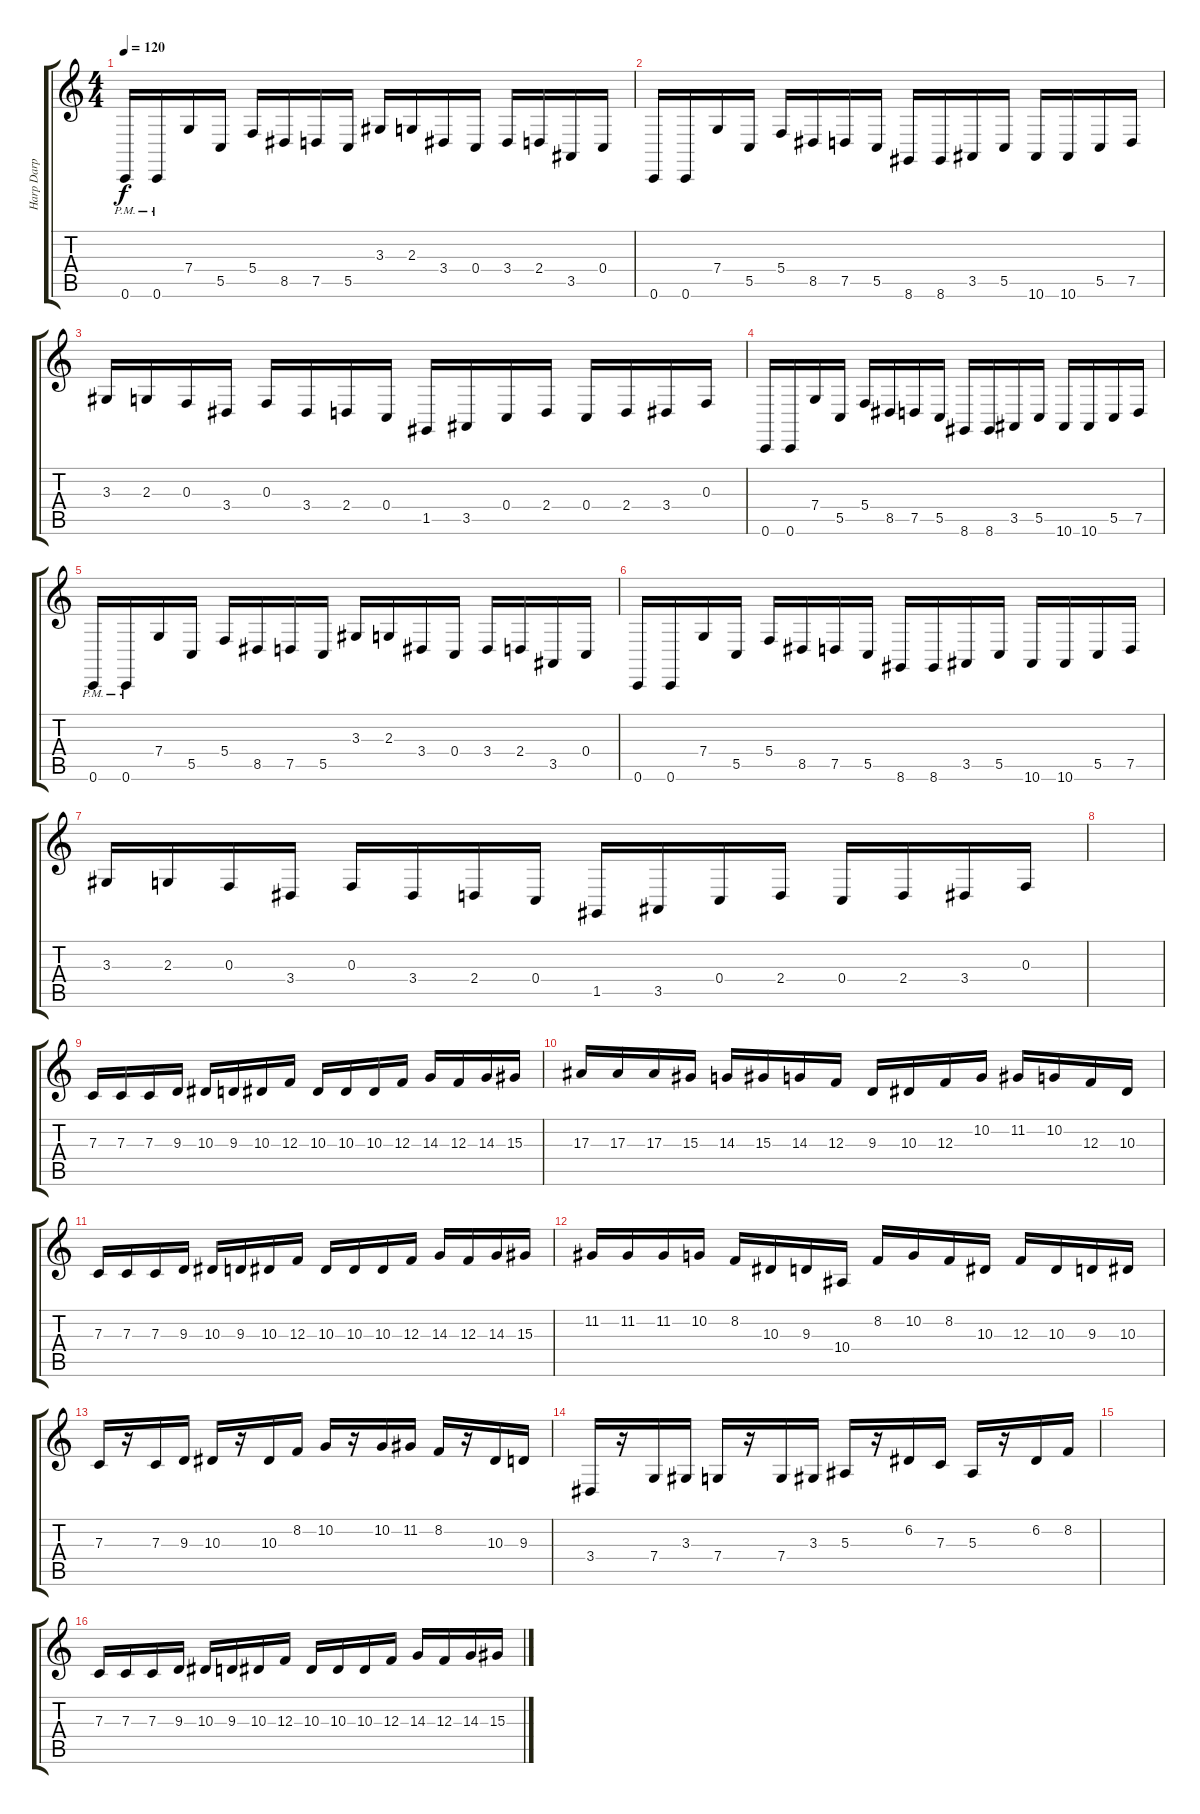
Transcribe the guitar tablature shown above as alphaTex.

\track ("Harp Darp" "Harp Darp") {instrument harpsichord}
\staff {score tabs}
\tuning (D4 A3 F3 C3 G2 C2) {hide}
\ts (4 4)
\tempo 120
\clef g2
\ks c
0.6{pm}.16{dy f} 0.6{pm}.16 7.4.16 5.5.16 5.4.16 8.5.16 7.5.16 5.5.16 3.3.16 2.3.16 3.4.16 0.4.16 3.4.16 2.4.16 3.5.16 0.4.16 |
0.6.16 0.6.16 7.4.16 5.5.16 5.4.16 8.5.16 7.5.16 5.5.16 8.6.16 8.6.16 3.5.16 5.5.16 10.6.16 10.6.16 5.5.16 7.5.16 |
3.3.16 2.3.16 0.3.16 3.4.16 0.3.16 3.4.16 2.4.16 0.4.16 1.5.16 3.5.16 0.4.16 2.4.16 0.4.16 2.4.16 3.4.16 0.3.16 |
0.6.16 0.6.16 7.4.16 5.5.16 5.4.16 8.5.16 7.5.16 5.5.16 8.6.16 8.6.16 3.5.16 5.5.16 10.6.16 10.6.16 5.5.16 7.5.16 |
0.6{pm}.16 0.6{pm}.16 7.4.16 5.5.16 5.4.16 8.5.16 7.5.16 5.5.16 3.3.16 2.3.16 3.4.16 0.4.16 3.4.16 2.4.16 3.5.16 0.4.16 |
0.6.16 0.6.16 7.4.16 5.5.16 5.4.16 8.5.16 7.5.16 5.5.16 8.6.16 8.6.16 3.5.16 5.5.16 10.6.16 10.6.16 5.5.16 7.5.16 |
3.3.16 2.3.16 0.3.16 3.4.16 0.3.16 3.4.16 2.4.16 0.4.16 1.5.16 3.5.16 0.4.16 2.4.16 0.4.16 2.4.16 3.4.16 0.3.16 |
|
7.3.16 7.3.16 7.3.16 9.3.16 10.3.16 9.3.16 10.3.16 12.3.16 10.3.16 10.3.16 10.3.16 12.3.16 14.3.16 12.3.16 14.3.16 15.3.16 |
17.3.16 17.3.16 17.3.16 15.3.16 14.3.16 15.3.16 14.3.16 12.3.16 9.3.16 10.3.16 12.3.16 10.2.16 11.2.16 10.2.16 12.3.16 10.3.16 |
7.3.16 7.3.16 7.3.16 9.3.16 10.3.16 9.3.16 10.3.16 12.3.16 10.3.16 10.3.16 10.3.16 12.3.16 14.3.16 12.3.16 14.3.16 15.3.16 |
11.2.16 11.2.16 11.2.16 10.2.16 8.2.16 10.3.16 9.3.16 10.4.16 8.2.16 10.2.16 8.2.16 10.3.16 12.3.16 10.3.16 9.3.16 10.3.16 |
7.3.16 r.16 7.3.16 9.3.16 10.3.16 r.16 10.3.16 8.2.16 10.2.16 r.16 10.2.16 11.2.16 8.2.16 r.16 10.3.16 9.3.16 |
3.4.16 r.16 7.4.16 3.3.16 7.4.16 r.16 7.4.16 3.3.16 5.3.16 r.16 6.2.16 7.3.16 5.3.16 r.16 6.2.16 8.2.16 |
|
7.3.16 7.3.16 7.3.16 9.3.16 10.3.16 9.3.16 10.3.16 12.3.16 10.3.16 10.3.16 10.3.16 12.3.16 14.3.16 12.3.16 14.3.16 15.3.16
